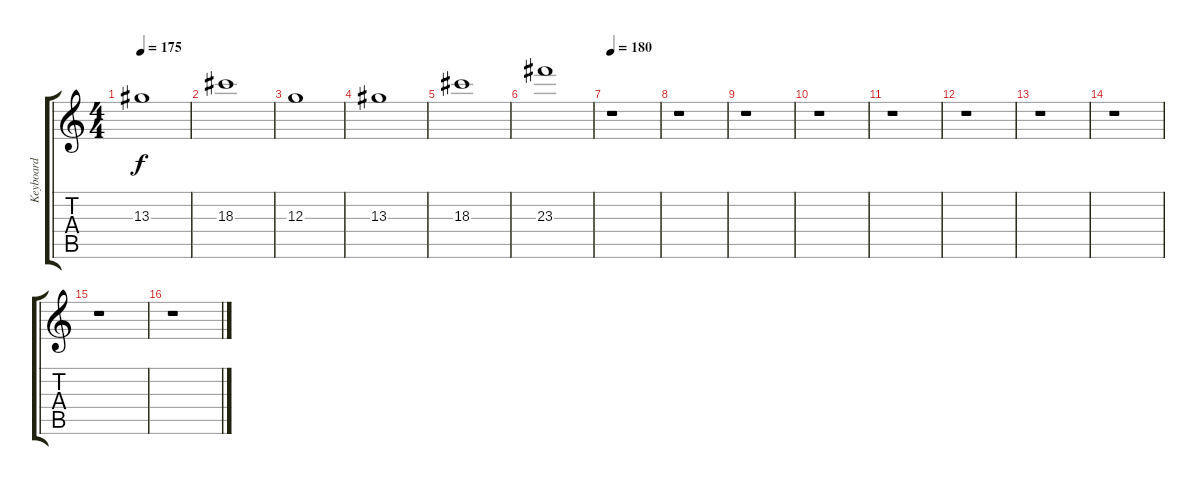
\track ("Keyboard" "Keyboard") {instrument stringensemble1}
\staff {score tabs}
\tuning (E5 B4 G4 D4 A3 D3) {hide}
\ts (4 4)
\tempo 175
\clef g2
\ks c
13.3{t}.1{dy f} |
18.3.1 |
12.3.1 |
13.3.1 |
18.3.1 |
23.3.1 |
\tempo 180
r.1 |
r.1 |
r.1 |
r.1 |
r.1 |
r.1 |
r.1 |
r.1 |
r.1 |
r.1
